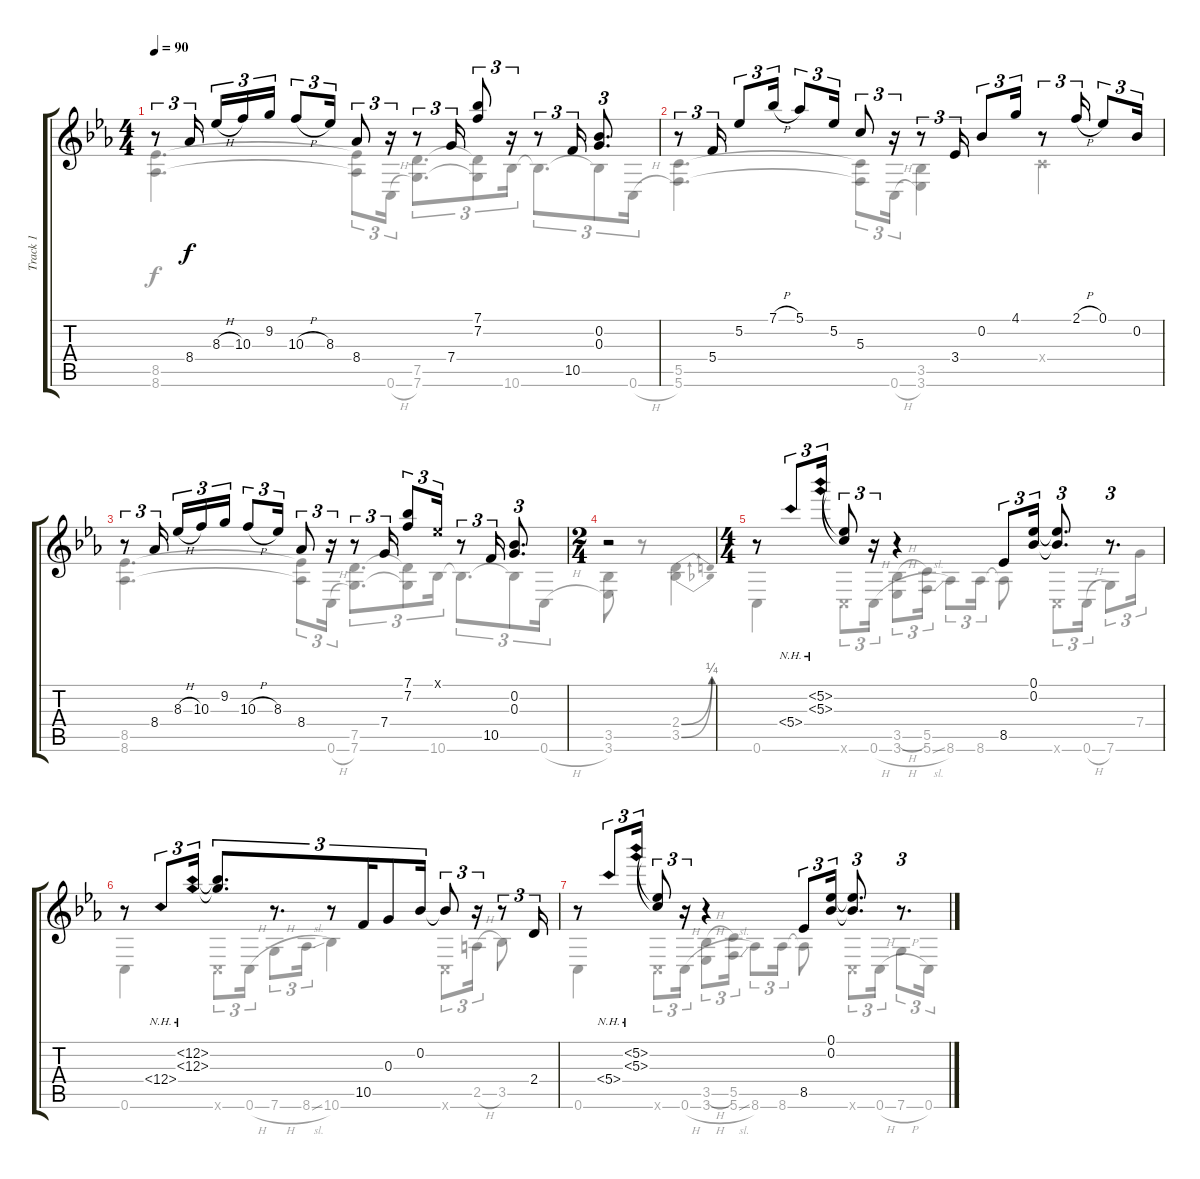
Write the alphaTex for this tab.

\track ("Track 1" "Track 1") {instrument acousticguitarsteel}
\staff {score tabs}
\tuning (Eb4 Bb3 G3 C3 G2 C2) {hide}
\voice
\ts (4 4)
\tempo 90
\clef g2
\ks cminor
r.8{tu (3 2) dy f} 8.4.16{tu (3 2) beam splitsecondary} 8.3{h}.16{tu (3 2)} 10.3.16{tu (3 2)} 9.2.16{tu (3 2)} 10.3{h}.8{tu (3 2)} 8.3.16{tu (3 2)} 8.4.8{tu (3 2)} r.16{tu (3 2)} r.8{tu (3 2)} 7.4.16{tu (3 2)} (7.1 7.2).8{tu (3 2)} r.16{tu (3 2)} r.8{tu (3 2)} 10.5.16{tu (3 2)} (0.2 0.3).8{d tu (3 2)} |
r.8{tu (3 2)} 5.4.16{tu (3 2)} 5.2.8{tu (3 2)} 7.1{h}.16{tu (3 2)} 5.1.8{tu (3 2)} 5.2.16{tu (3 2)} 5.3.8{tu (3 2)} r.16{tu (3 2)} r.8{tu (3 2)} 3.4.16{tu (3 2)} 0.2.8{tu (3 2)} 4.1.16{tu (3 2)} r.8{tu (3 2)} 2.1{h}.16{tu (3 2)} 0.1.8{tu (3 2)} 0.2.16{tu (3 2)} |
r.8{tu (3 2)} 8.4.16{tu (3 2) beam splitsecondary} 8.3{h}.16{tu (3 2)} 10.3.16{tu (3 2)} 9.2.16{tu (3 2)} 10.3{h}.8{tu (3 2)} 8.3.16{tu (3 2)} 8.4.8{tu (3 2)} r.16{tu (3 2)} r.8{tu (3 2)} 7.4.16{tu (3 2)} (7.1 7.2).8{tu (3 2)} 0.1{x}.16{tu (3 2)} r.8{tu (3 2)} 10.5.16{tu (3 2)} (0.2 0.3).8{d tu (3 2)} |
\ts (2 4)
r.2 |
\ts (4 4)
r.8 5.4{nh}.8{tu (3 2)} (5.2{nh} 5.3{nh}).16{tu (3 2)} (5.2{t} 5.3{t}).8{tu (3 2)} r.16{tu (3 2)} r.4 8.5.8{tu (3 2)} (0.1 0.2).16{tu (3 2)} (0.1{t} 0.2{t}).8{d tu (3 2)} r.8{d tu (3 2)} |
r.8 12.4{nh}.8{tu (3 2)} (12.2{nh} 12.3{nh}).16{tu (3 2)} (12.2{t} 12.3{t}).8{d tu (3 2)} r.8{d tu (3 2)} r.8{tu (3 2)} 10.5.16{tu (3 2)} 0.3.8{tu (3 2)} 0.2.16{tu (3 2)} 0.2{t}.8{tu (3 2)} r.16{tu (3 2)} r.8{tu (3 2)} 2.4.16{tu (3 2)} |
r.8 5.4{nh}.8{tu (3 2)} (5.2{nh} 5.3{nh}).16{tu (3 2)} (5.2{t} 5.3{t}).8{tu (3 2)} r.16{tu (3 2)} r.4 8.5.8{tu (3 2)} (0.1 0.2).16{tu (3 2)} (0.1{t} 0.2{t}).8{d tu (3 2)} r.8{d tu (3 2)}
\voice
\clef g2
\ottava regular
\simile none
\ks cminor
(8.5 8.6).4{d dy f} (8.5{t} 8.6{t}).8{tu (3 2)} 0.6{h}.16{tu (3 2)} (7.5 7.6).8{d tu (3 2)} (7.5{t} 7.6{t}).8{tu (3 2)} 10.6.16{tu (3 2)} 10.6{t}.8{d tu (3 2)} 10.6{t}.8{tu (3 2)} 0.6{h}.16{tu (3 2)} |
(5.5 5.6).4{d} (5.5{t} 5.6{t}).8{tu (3 2)} 0.6{h}.16{tu (3 2)} (3.5 3.6).4 0.4{x}.4 |
(8.5 8.6).4{d} (8.5{t} 8.6{t}).8{tu (3 2)} 0.6{h}.16{tu (3 2)} (7.5 7.6).8{d tu (3 2)} (7.5{t} 7.6{t}).8{tu (3 2)} 10.6.16{tu (3 2)} 10.6{t}.8{d tu (3 2)} 10.6{t}.8{tu (3 2)} 0.6{h}.16{tu (3 2)} |
(3.5 3.6).8 r.8 (2.4{be (bend 0 0 60 1)} 3.5{be (bend 0 0 60 1)}).4 |
0.6.4 0.6{x}.8{tu (3 2)} 0.6{h}.16{tu (3 2)} (3.5{h} 3.6{h}).8{tu (3 2)} (5.5 5.6{sl}).16{tu (3 2)} 8.6.8{tu (3 2)} 8.6.16{tu (3 2)} 8.6{t}.8 0.6{x}.8{tu (3 2)} 0.6{h}.16{tu (3 2)} 7.6.8{tu (3 2)} 7.4.16{tu (3 2)} |
0.6.4 0.6{x}.8{tu (3 2)} 0.6{h}.16{tu (3 2)} 7.6{h}.8{tu (3 2)} 8.6{sl}.16{tu (3 2)} 10.6.4 0.6{x}.8{tu (3 2)} 2.5{h}.16{tu (3 2)} 3.5.8 |
0.6.4 0.6{x}.8{tu (3 2)} 0.6{h}.16{tu (3 2)} (3.5{h} 3.6{h}).8{tu (3 2)} (5.5 5.6{sl}).16{tu (3 2)} 8.6.8{tu (3 2)} 8.6.16{tu (3 2)} 8.6{t}.8 0.6{x}.8{tu (3 2)} 0.6{h}.16{tu (3 2)} 7.6{h}.8{tu (3 2)} 0.6.16{tu (3 2)}
